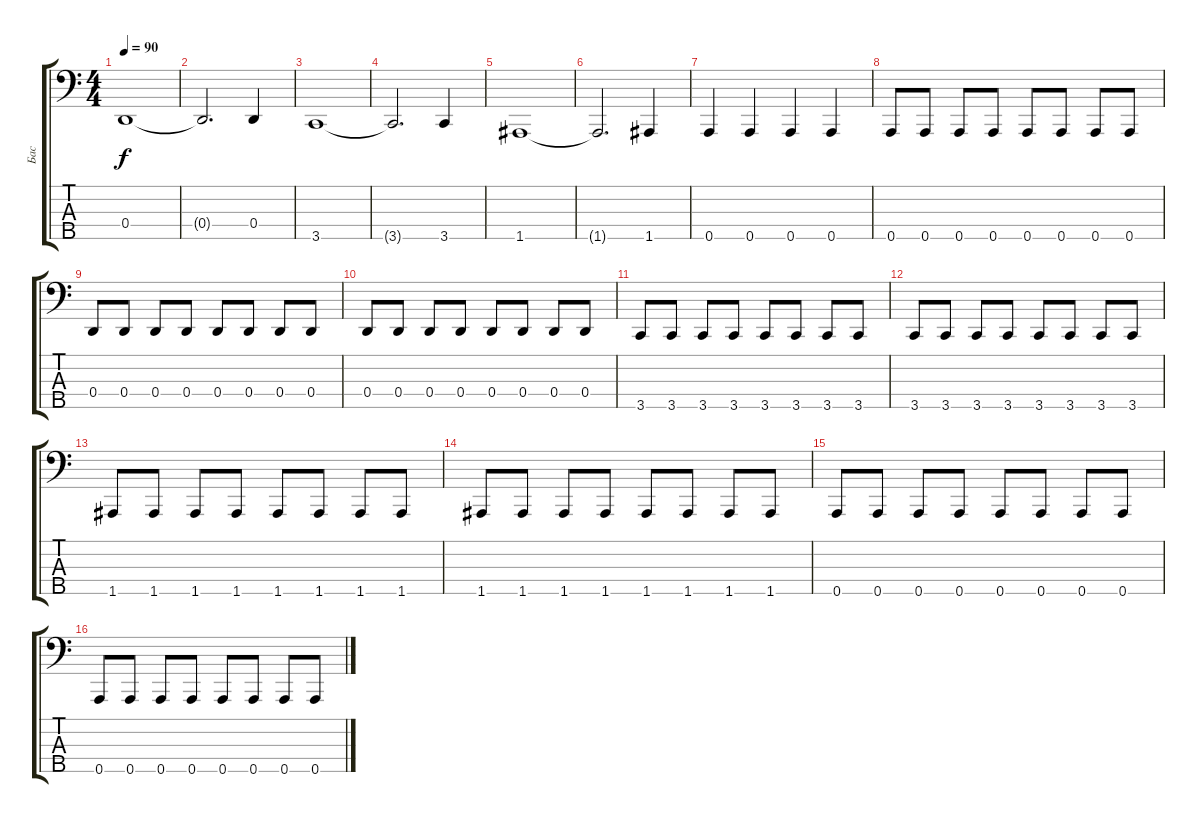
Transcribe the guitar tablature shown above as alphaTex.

\track ("Бас" "Бас") {instrument electricbassfinger}
\staff {score tabs}
\tuning (F2 C2 G1 D1 A0) {hide}
\ts (4 4)
\tempo 90
\clef f4
\ks c
0.4.1{dy f} |
0.4{t}.2{d} 0.4.4 |
3.5.1 |
3.5{t}.2{d} 3.5.4 |
1.5.1 |
1.5{t}.2{d} 1.5.4 |
0.5.4 0.5.4 0.5.4 0.5.4 |
0.5.8 0.5.8 0.5.8 0.5.8 0.5.8 0.5.8 0.5.8 0.5.8 |
0.4.8 0.4.8 0.4.8 0.4.8 0.4.8 0.4.8 0.4.8 0.4.8 |
0.4.8 0.4.8 0.4.8 0.4.8 0.4.8 0.4.8 0.4.8 0.4.8 |
3.5.8 3.5.8 3.5.8 3.5.8 3.5.8 3.5.8 3.5.8 3.5.8 |
3.5.8 3.5.8 3.5.8 3.5.8 3.5.8 3.5.8 3.5.8 3.5.8 |
1.5.8 1.5.8 1.5.8 1.5.8 1.5.8 1.5.8 1.5.8 1.5.8 |
1.5.8 1.5.8 1.5.8 1.5.8 1.5.8 1.5.8 1.5.8 1.5.8 |
0.5.8 0.5.8 0.5.8 0.5.8 0.5.8 0.5.8 0.5.8 0.5.8 |
0.5.8 0.5.8 0.5.8 0.5.8 0.5.8 0.5.8 0.5.8 0.5.8
